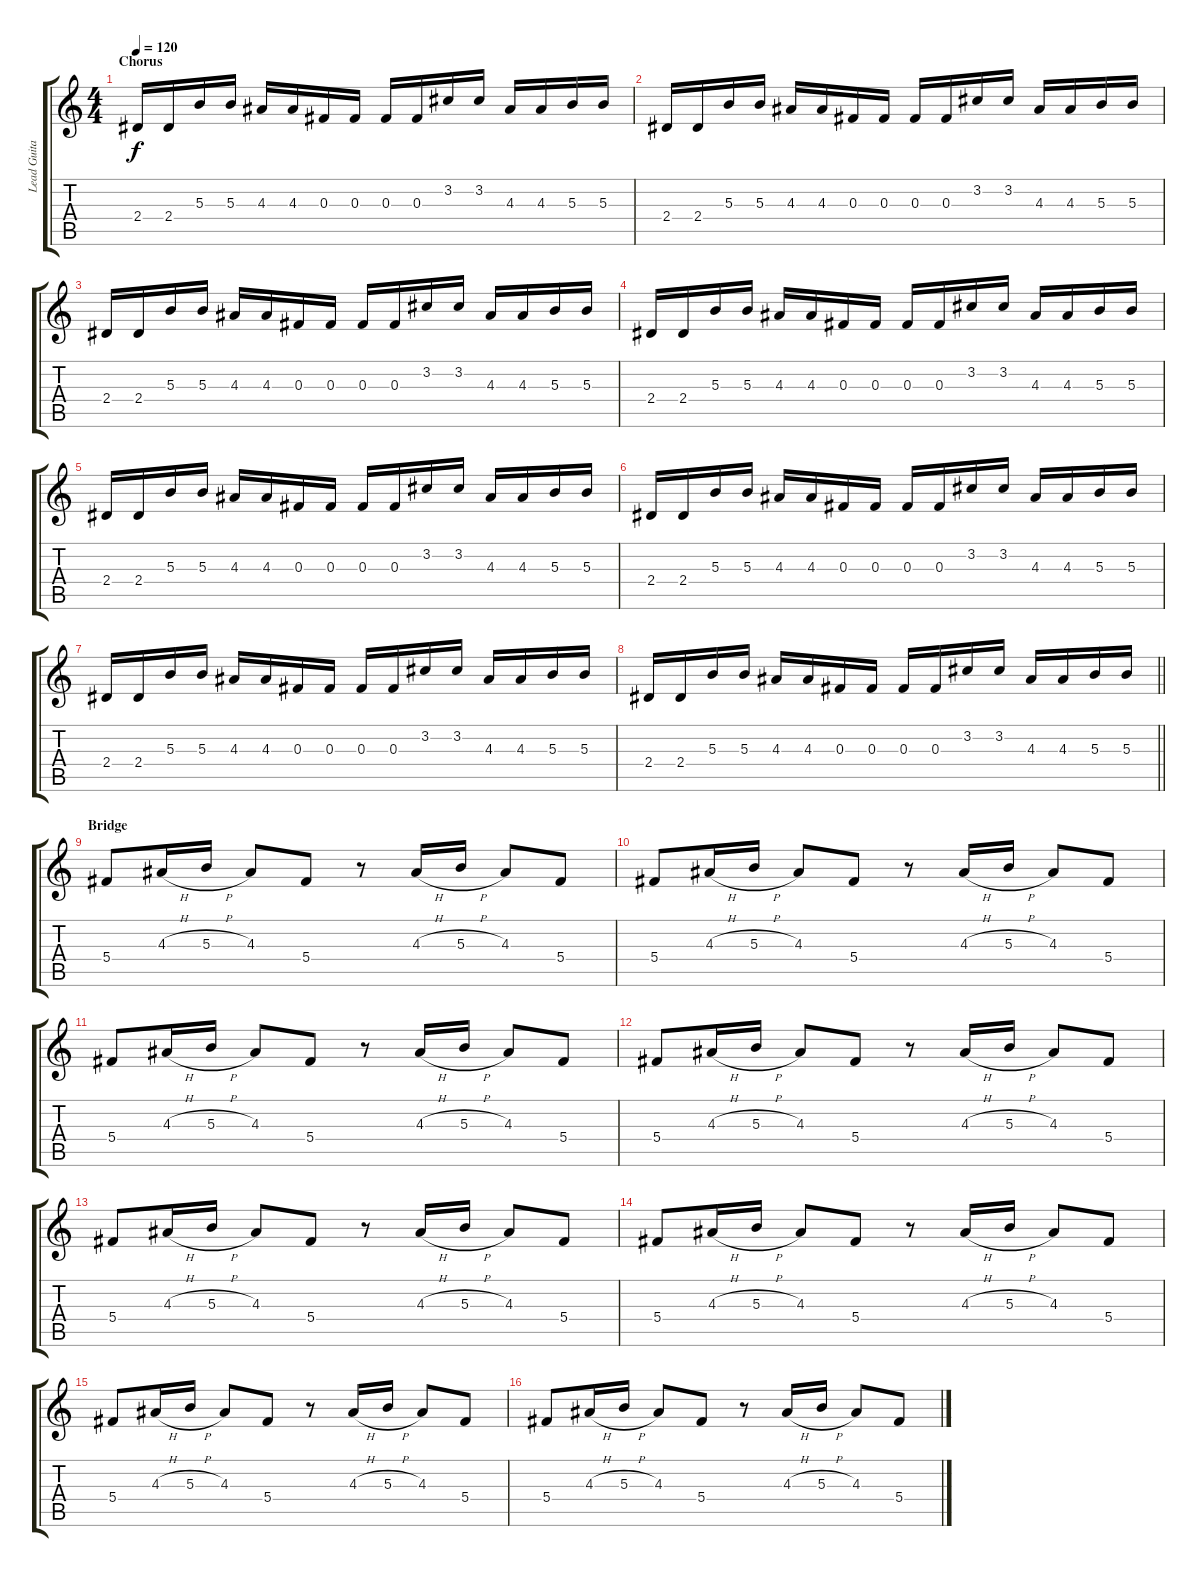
\track ("Lead Guitar" "Lead Guita") {instrument overdrivenguitar}
\staff {score tabs}
\tuning (Eb4 Bb3 Gb3 Db3 Ab2 Eb2) {hide}
\ts (4 4)
\section ("" "Chorus")
\tempo 120
\clef g2
\ks c
2.4.16{dy f} 2.4.16 5.3.16 5.3.16 4.3.16 4.3.16 0.3.16 0.3.16 0.3.16 0.3.16 3.2.16 3.2.16 4.3.16 4.3.16 5.3.16 5.3.16 |
2.4.16 2.4.16 5.3.16 5.3.16 4.3.16 4.3.16 0.3.16 0.3.16 0.3.16 0.3.16 3.2.16 3.2.16 4.3.16 4.3.16 5.3.16 5.3.16 |
2.4.16 2.4.16 5.3.16 5.3.16 4.3.16 4.3.16 0.3.16 0.3.16 0.3.16 0.3.16 3.2.16 3.2.16 4.3.16 4.3.16 5.3.16 5.3.16 |
2.4.16 2.4.16 5.3.16 5.3.16 4.3.16 4.3.16 0.3.16 0.3.16 0.3.16 0.3.16 3.2.16 3.2.16 4.3.16 4.3.16 5.3.16 5.3.16 |
2.4.16 2.4.16 5.3.16 5.3.16 4.3.16 4.3.16 0.3.16 0.3.16 0.3.16 0.3.16 3.2.16 3.2.16 4.3.16 4.3.16 5.3.16 5.3.16 |
2.4.16 2.4.16 5.3.16 5.3.16 4.3.16 4.3.16 0.3.16 0.3.16 0.3.16 0.3.16 3.2.16 3.2.16 4.3.16 4.3.16 5.3.16 5.3.16 |
2.4.16 2.4.16 5.3.16 5.3.16 4.3.16 4.3.16 0.3.16 0.3.16 0.3.16 0.3.16 3.2.16 3.2.16 4.3.16 4.3.16 5.3.16 5.3.16 |
\barLineRight lightlight
2.4.16 2.4.16 5.3.16 5.3.16 4.3.16 4.3.16 0.3.16 0.3.16 0.3.16 0.3.16 3.2.16 3.2.16 4.3.16 4.3.16 5.3.16 5.3.16 |
\section ("" "Bridge")
5.4.8{volume 5 balance 16} 4.3{h}.16 5.3{h}.16 4.3.8 5.4.8 r.8 4.3{h}.16 5.3{h}.16 4.3.8 5.4.8 |
5.4.8 4.3{h}.16 5.3{h}.16 4.3.8 5.4.8 r.8 4.3{h}.16 5.3{h}.16 4.3.8 5.4.8 |
5.4.8 4.3{h}.16 5.3{h}.16 4.3.8 5.4.8 r.8 4.3{h}.16 5.3{h}.16 4.3.8 5.4.8 |
5.4.8 4.3{h}.16 5.3{h}.16 4.3.8 5.4.8 r.8 4.3{h}.16 5.3{h}.16 4.3.8 5.4.8 |
5.4.8 4.3{h}.16 5.3{h}.16 4.3.8 5.4.8 r.8 4.3{h}.16 5.3{h}.16 4.3.8 5.4.8 |
5.4.8 4.3{h}.16 5.3{h}.16 4.3.8 5.4.8 r.8 4.3{h}.16 5.3{h}.16 4.3.8 5.4.8 |
5.4.8 4.3{h}.16 5.3{h}.16 4.3.8 5.4.8 r.8 4.3{h}.16 5.3{h}.16 4.3.8 5.4.8 |
5.4.8 4.3{h}.16 5.3{h}.16 4.3.8 5.4.8 r.8 4.3{h}.16 5.3{h}.16 4.3.8 5.4.8
